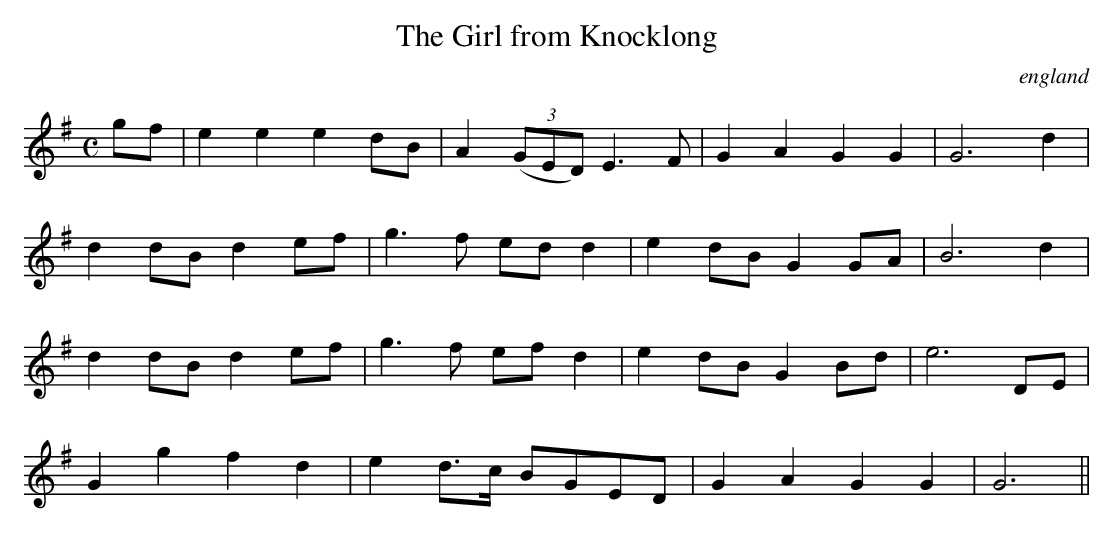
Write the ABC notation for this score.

X:1
T:The Girl from Knocklong
O:england
L:1/8
M:C
K:G
gf|e2 e2 e2 dB|A2 ((3GED) E3 F|G2 A2 G2 G2|G6 d2|
d2 dB d2 ef|g3 f ed d2|e2 dB G2 GA|B6 d2|
d2 dB d2 ef|g3 f ef d2|e2 dB G2 Bd|e6 DE|
G2 g2 f2 d2|e2 d>c BGED|G2 A2 G2 G2|G6||
